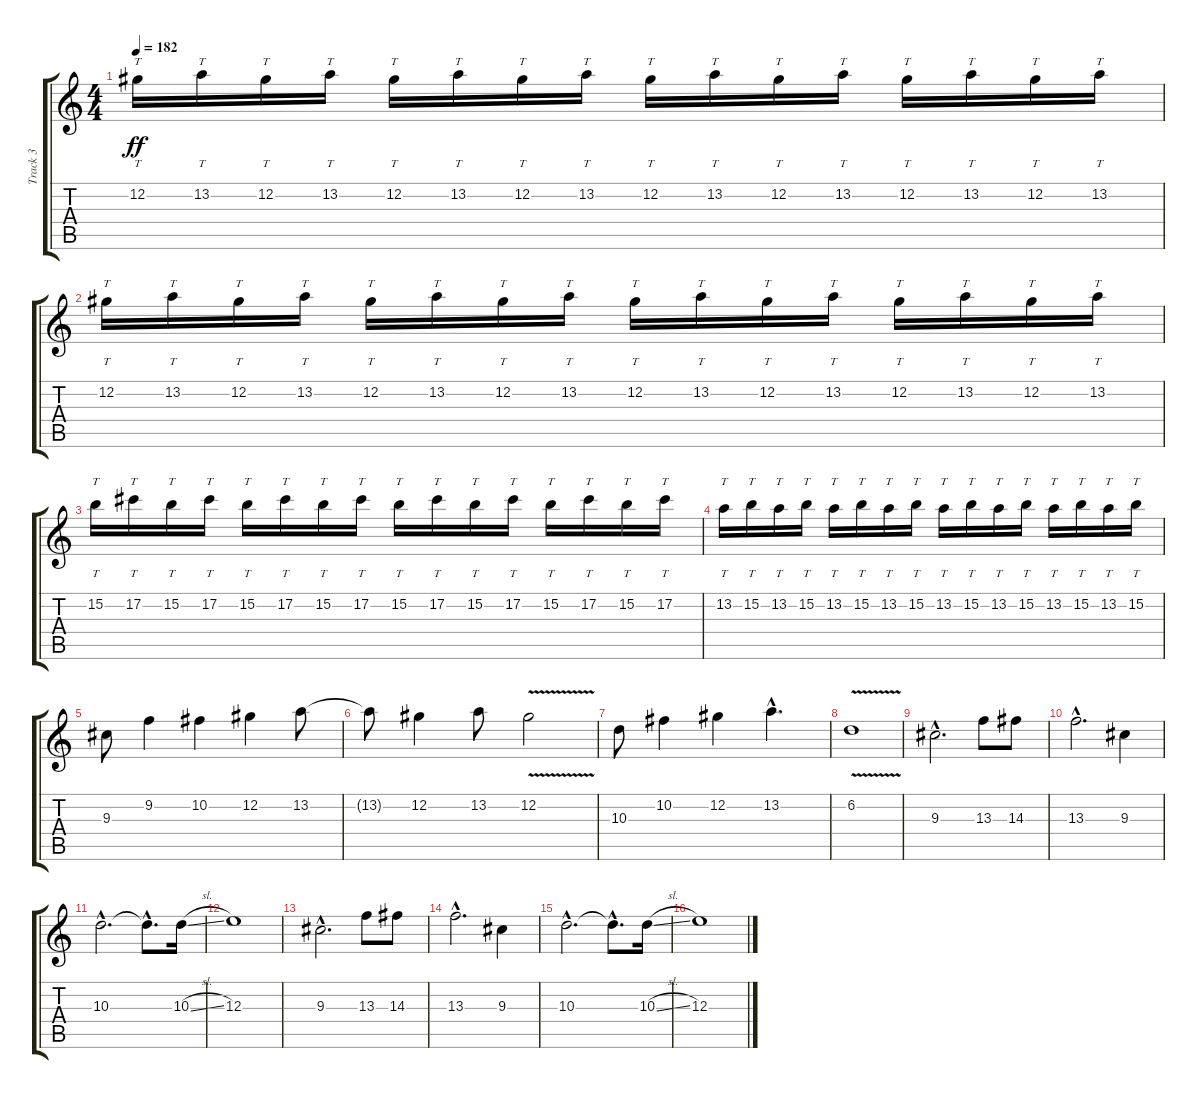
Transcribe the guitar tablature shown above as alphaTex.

\track ("Track 3" "Track 3") {instrument distortionguitar}
\staff {score tabs}
\tuning (Db4 Ab3 E3 B2 Gb2 Db2) {hide}
\ts (4 4)
\tempo 182
\clef g2
\ks c
12.2.16{tt dy ff} 13.2.16{tt} 12.2.16{tt} 13.2.16{tt} 12.2.16{tt} 13.2.16{tt} 12.2.16{tt} 13.2.16{tt} 12.2.16{tt} 13.2.16{tt} 12.2.16{tt} 13.2.16{tt} 12.2.16{tt} 13.2.16{tt} 12.2.16{tt} 13.2.16{tt} |
12.2.16{tt} 13.2.16{tt} 12.2.16{tt} 13.2.16{tt} 12.2.16{tt} 13.2.16{tt} 12.2.16{tt} 13.2.16{tt} 12.2.16{tt} 13.2.16{tt} 12.2.16{tt} 13.2.16{tt} 12.2.16{tt} 13.2.16{tt} 12.2.16{tt} 13.2.16{tt} |
15.2.16{tt} 17.2.16{tt} 15.2.16{tt} 17.2.16{tt} 15.2.16{tt} 17.2.16{tt} 15.2.16{tt} 17.2.16{tt} 15.2.16{tt} 17.2.16{tt} 15.2.16{tt} 17.2.16{tt} 15.2.16{tt} 17.2.16{tt} 15.2.16{tt} 17.2.16{tt} |
13.2.16{tt} 15.2.16{tt} 13.2.16{tt} 15.2.16{tt} 13.2.16{tt} 15.2.16{tt} 13.2.16{tt} 15.2.16{tt} 13.2.16{tt} 15.2.16{tt} 13.2.16{tt} 15.2.16{tt} 13.2.16{tt} 15.2.16{tt} 13.2.16{tt} 15.2.16{tt} |
9.3.8 9.2.4 10.2.4 12.2.4 13.2.8 |
13.2{t}.8 12.2.4 13.2.8 12.2{v}.2 |
10.3.8 10.2.4 12.2.4 13.2{hac}.4{d} |
6.2{v}.1 |
9.3{hac}.2{d} 13.3.8 14.3.8 |
13.3{hac}.2{d} 9.3.4 |
10.3{hac}.2{d} 10.3{hac t}.8{d} 10.3{sl}.16 |
12.3.1 |
9.3{hac}.2{d} 13.3.8 14.3.8 |
13.3{hac}.2{d} 9.3.4 |
10.3{hac}.2{d} 10.3{hac t}.8{d} 10.3{sl}.16 |
12.3.1
